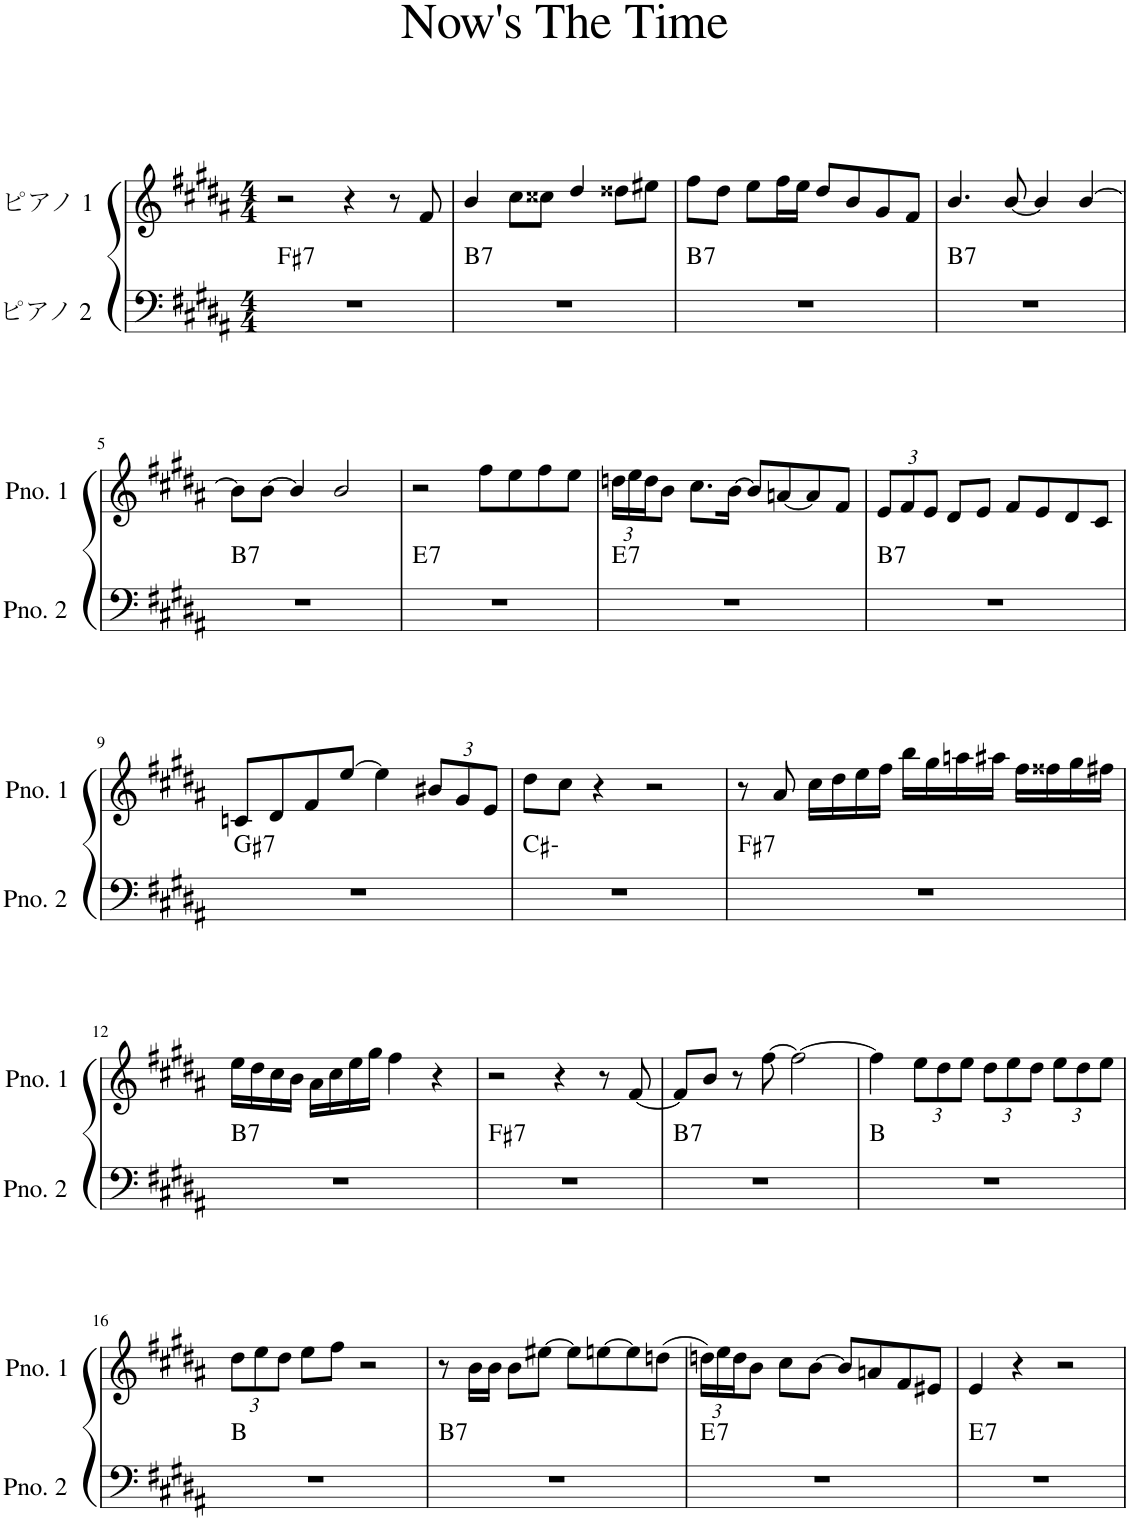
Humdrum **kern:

**kern	**harte	**kern
*part2	*part2	*part1
*staff2	*	*staff1
*I"ピアノ 2	*	*I"ピアノ 1
*clefF4	*	*clefG2
*k[f#c#g#d#a#]	*	*k[f#c#g#d#a#]
*M4/4	*	*M4/4
=1	=1	=1
!	!LO:H:kt=7	!
1r	F#:7	2r
.	.	4r
.	.	8r
.	.	8f#/
=2	=2	=2
!	!LO:H:kt=7	!
1r	B:7	4b/
.	.	8cc#\L
.	.	8cc##X\J
.	.	4dd#/
.	.	8dd##X\L
.	.	8ee#X\J
=3	=3	=3
!	!LO:H:kt=7	!
1r	B:7	8ff#\L
.	.	8dd#\J
.	.	8ee\L
.	.	16ff#\L
.	.	16ee\JJ
.	.	8dd#/L
.	.	8b/
.	.	8g#/
.	.	8f#/J
=4	=4	=4
!	!LO:H:kt=7	!
1r	B:7	4.b/
.	.	[8b/
.	.	4b/]
.	.	[4b/
!!LO:LB:g=z
=5	=5	=5
!	!LO:H:kt=7	!
1r	B:7	8b\L]
.	.	[8b\J
.	.	4b/]
.	.	2b/
=6	=6	=6
!	!LO:H:kt=7	!
1r	E:7	2r
.	.	8ff#\L
.	.	8ee\
.	.	8ff#\
.	.	8ee\J
=7	=7	=7
*	*	*Xbrackettup
!	!LO:H:kt=7	!
1r	E:7	24ddn\LL
.	.	24ee\
.	.	24dd\J
.	.	8b\J
.	.	8.cc#\L
.	.	[16b\Jk
.	.	8b/L]
.	.	[8an/
.	.	8a/]
.	.	8f#/J
=8	=8	=8
!	!LO:H:kt=7	!
1r	B:7	12e/L
.	.	12f#/
.	.	12e/J
.	.	8d#/L
.	.	8e/J
.	.	8f#/L
.	.	8e/
.	.	8d#/
.	.	8c#/J
!!LO:LB:g=z
=9	=9	=9
!	!LO:H:kt=7	!
1r	G#:7	8cn/L
.	.	8d#/
.	.	8f#/
.	.	[8ee/J
.	.	4ee\]
.	.	12b#X/L
.	.	12g#/
.	.	12e/J
=10	=10	=10
1r	C#:min	8dd#\L
.	.	8cc#\J
.	.	4r
.	.	2r
=11	=11	=11
!	!LO:H:kt=7	!
1r	F#:7	8r
.	.	8a#/
.	.	16cc#\LL
.	.	16dd#\
.	.	16ee\
.	.	16ff#\JJ
.	.	16bb\LL
.	.	16gg#\
.	.	16aan\
.	.	16aa#X\JJ
.	.	16ff#\LL
.	.	16ff##X\
.	.	16gg#\
.	.	16ff#X\JJ
!!LO:LB:g=z
=12	=12	=12
!	!LO:H:kt=7	!
1r	B:7	16ee\LL
.	.	16dd#\
.	.	16cc#\
.	.	16b\JJ
.	.	16a#\LL
.	.	16cc#\
.	.	16ee\
.	.	16gg#\JJ
.	.	4ff#\
.	.	4r
=13	=13	=13
!	!LO:H:kt=7	!
1r	F#:7	2r
.	.	4r
.	.	8r
.	.	[8f#/
=14	=14	=14
!	!LO:H:kt=7	!
1r	B:7	8f#/L]
.	.	8b/J
.	.	8r
.	.	[8ff#\
.	.	2ff#\_
=15	=15	=15
1r	B:maj	4ff#\]
.	.	12ee\L
.	.	12dd#\
.	.	12ee\J
.	.	12dd#\L
.	.	12ee\
.	.	12dd#\J
.	.	12ee\L
.	.	12dd#\
.	.	12ee\J
!!LO:LB:g=z
=16	=16	=16
1r	B:maj	12dd#\L
.	.	12ee\
.	.	12dd#\J
.	.	8ee\L
.	.	8ff#\J
.	.	2r
=17	=17	=17
!	!LO:H:kt=7	!
1r	B:7	8r
.	.	16b\LL
.	.	16b\JJ
.	.	8b\L
.	.	[8ee#X\J
.	.	8ee#\L]
.	.	[8een\
.	.	8ee\]
.	.	(8ddn\J
=18	=18	=18
!	!LO:H:kt=7	!
1r	E:7	24ddn\LL)
.	.	24ee\
.	.	24dd\J
.	.	8b\J
.	.	8cc#\L
.	.	[8b\J
.	.	8b/L]
.	.	8an/
.	.	8f#/
.	.	8e#X/J
=19	=19	=19
!	!LO:H:kt=7	!
1r	E:7	4e/
.	.	4r
.	.	2r
=	=	=
*-	*-	*-
